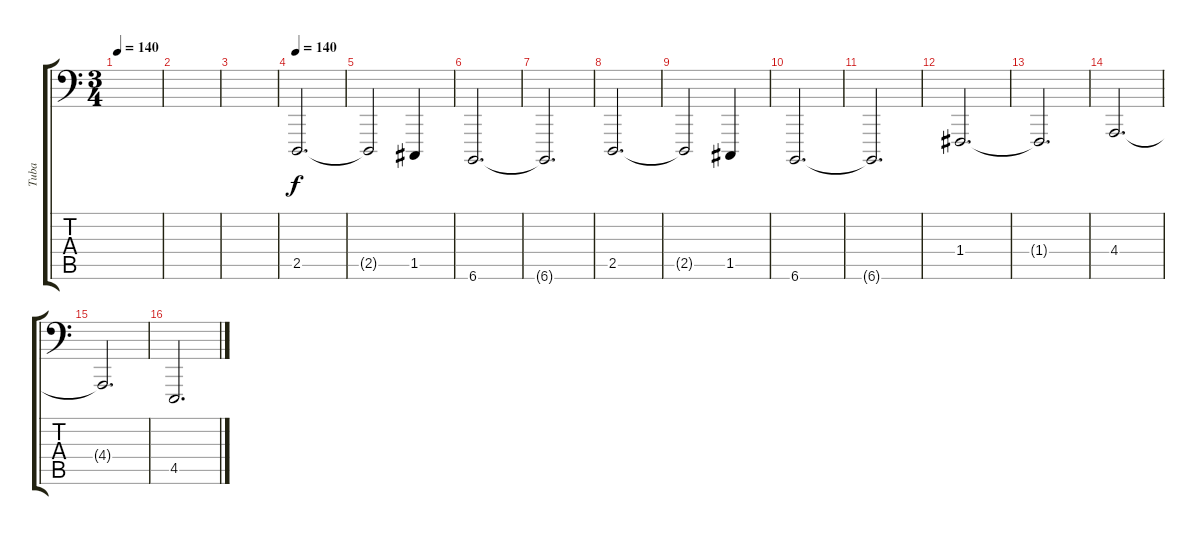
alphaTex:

\track ("Tuba" "Tuba") {instrument tuba}
\staff {score tabs}
\tuning (Ab2 Eb2 Bb1 F1 C1 F0) {hide}
\ts (3 4)
\tempo 140
\clef f4
\ks c
|
|
|
\tempo 140
2.5.2{d} |
2.5{t}.2 1.5.4 |
6.6.2{d} |
6.6{t}.2{d} |
2.5.2{d} |
2.5{t}.2 1.5.4 |
6.6.2{d} |
6.6{t}.2{d} |
1.4.2{d} |
1.4{t}.2{d} |
4.4.2{d} |
4.4{t}.2{d} |
4.5.2{d}
